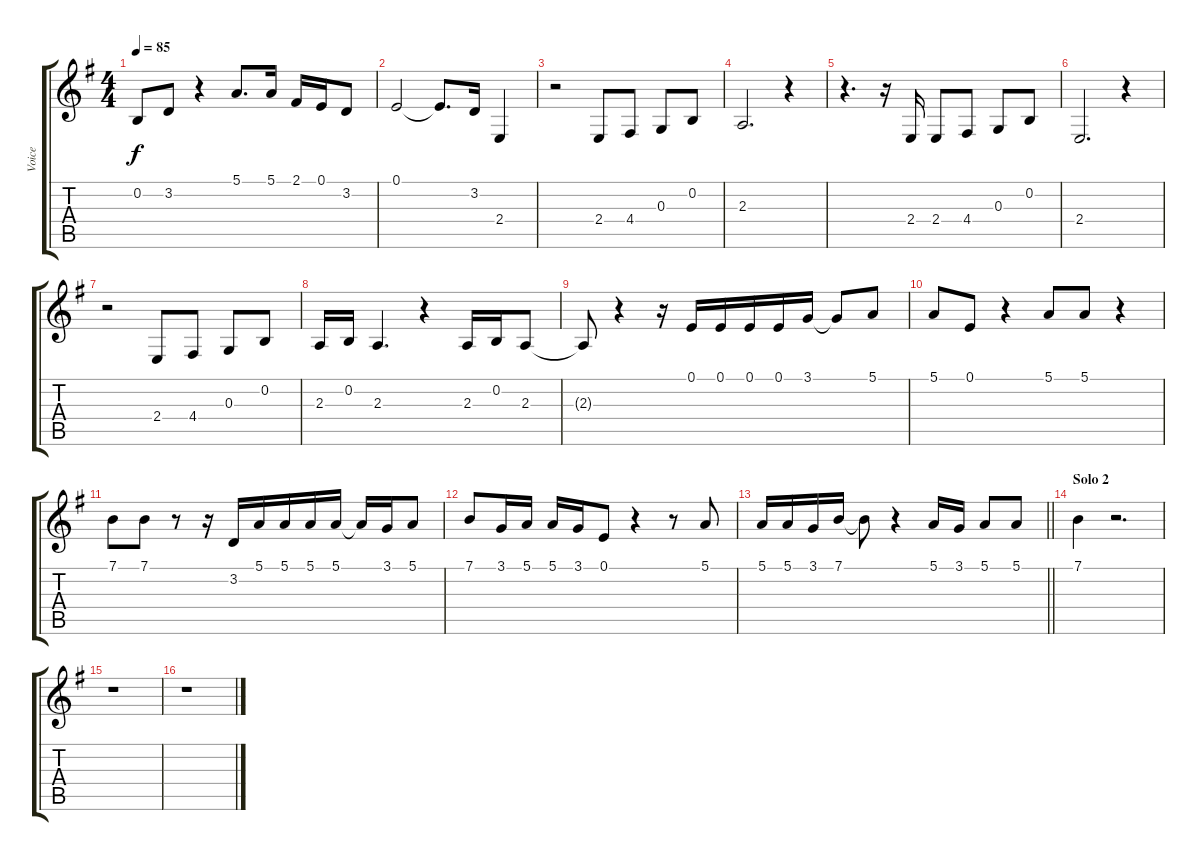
\track ("Voice" "Voice") {instrument flute}
\staff {score tabs}
\tuning (E4 B3 G3 D3 A2 E2) {hide}
\ts (4 4)
\tempo 85
\clef g2
\ks g
0.2.8{dy f} 3.2.8 r.4 5.1.8{d} 5.1.16 2.1.16 0.1.16 3.2.8 |
0.1.2 0.1{t}.8{d} 3.2.16 2.4.4 |
r.2 2.4.8 4.4.8 0.3.8 0.2.8 |
2.3.2{d} r.4 |
r.4{d} r.16 2.4.16 2.4.8 4.4.8 0.3.8 0.2.8 |
2.4.2{d} r.4 |
r.2 2.4.8 4.4.8 0.3.8 0.2.8 |
2.3.16 0.2.16 2.3.4{d} r.4 2.3.16 0.2.16 2.3.8 |
2.3{t}.8 r.4 r.16 0.1.16{beam merge} 0.1.16 0.1.16 0.1.16 3.1.16 3.1{t}.8 5.1.8 |
5.1.8 0.1.8 r.4 5.1.8 5.1.8 r.4 |
7.1.8 7.1.8 r.8 r.16 3.2.16{beam merge} 5.1.16 5.1.16 5.1.16 5.1.16 5.1{t}.16 3.1.16 5.1.8 |
7.1.8 3.1.16 5.1.16 5.1.16 3.1.16 0.1.8 r.4 r.8 5.1.8 |
\barLineRight lightlight
5.1.16 5.1.16 3.1.16 7.1.16 7.1{t}.8 r.4 5.1.16 3.1.16 5.1.8 5.1.8 |
\section ("" "Solo 2")
7.1.4 r.2{d} |
r.1 |
r.1
